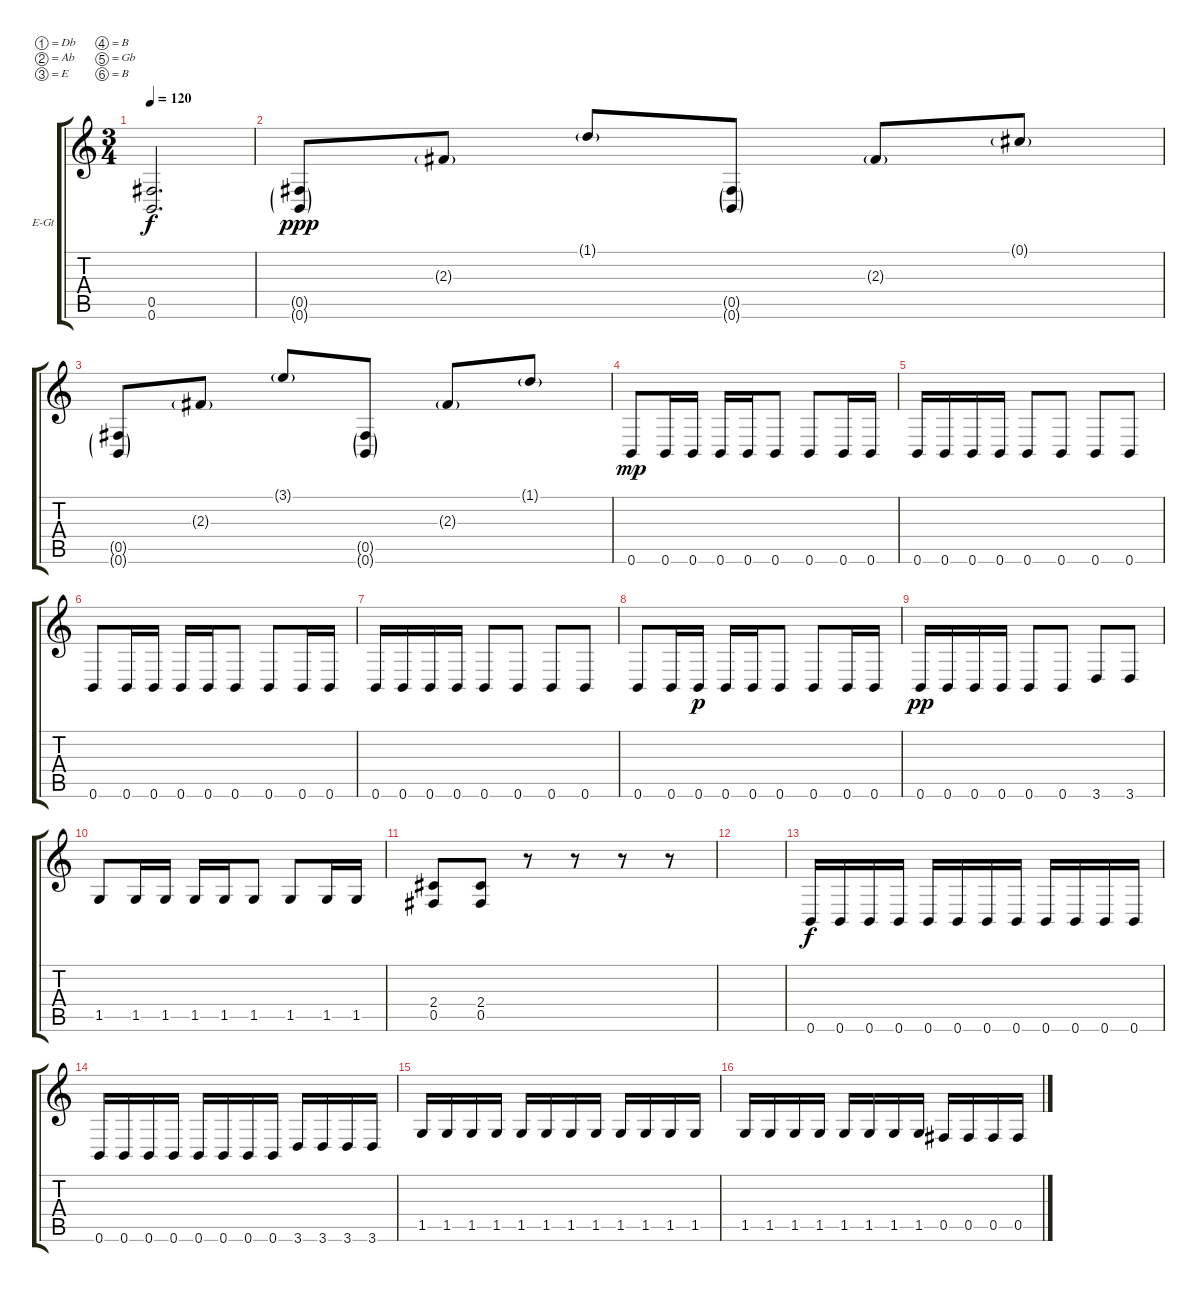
\defaultSystemsLayout 4
\bracketExtendMode groupsimilarinstruments
\firstSystemTrackNameOrientation horizontal
\otherSystemsTrackNameOrientation horizontal
\track ("Electric Guitar" "E-Gt") {instrument distortionguitar}
\staff {score tabs}
\tuning (Db4 Ab3 E3 B2 Gb2 B1)
\ts (3 4)
\tempo 120
\clef g2
\ks c
(0.5{t} 0.6{t}).2{d dy f} |
(0.6{g} 0.5{g}).8{dy ppp} 2.3{g}.8 1.1{g}.8 (0.6{g} 0.5{g}).8 2.3{g}.8 0.1{g}.8 |
(0.6{g} 0.5{g}).8 2.3{g}.8 3.1{g}.8 (0.6{g} 0.5{g}).8 2.3{g}.8 1.1{g}.8 |
0.6.8{dy mp} 0.6.16 0.6.16 0.6.16 0.6.16 0.6.8 0.6.8 0.6.16 0.6.16 |
0.6.16 0.6.16 0.6.16 0.6.16 0.6.8 0.6.8 0.6.8 0.6.8 |
0.6.8 0.6.16 0.6.16 0.6.16 0.6.16 0.6.8 0.6.8 0.6.16 0.6.16 |
0.6.16 0.6.16 0.6.16 0.6.16 0.6.8 0.6.8 0.6.8 0.6.8 |
0.6.8 0.6.16 0.6.16{dy p} 0.6.16 0.6.16 0.6.8 0.6.8 0.6.16 0.6.16 |
0.6.16{dy pp} 0.6.16 0.6.16 0.6.16 0.6.8 0.6.8 3.6.8 3.6.8 |
1.5.8 1.5.16 1.5.16 1.5.16 1.5.16 1.5.8 1.5.8 1.5.16 1.5.16 |
(0.5 2.4).8 (2.4 0.5).8 r.8 r.8 r.8 r.8 |
|
0.6.16{dy f} 0.6.16 0.6.16 0.6.16 0.6.16 0.6.16 0.6.16 0.6.16 0.6.16 0.6.16 0.6.16 0.6.16 |
0.6.16 0.6.16 0.6.16 0.6.16 0.6.16 0.6.16 0.6.16 0.6.16 3.6.16 3.6.16 3.6.16 3.6.16 |
1.5.16 1.5.16 1.5.16 1.5.16 1.5.16 1.5.16 1.5.16 1.5.16 1.5.16 1.5.16 1.5.16 1.5.16 |
1.5.16 1.5.16 1.5.16 1.5.16 1.5.16 1.5.16 1.5.16 1.5.16 0.5.16 0.5.16 0.5.16 0.5.16
